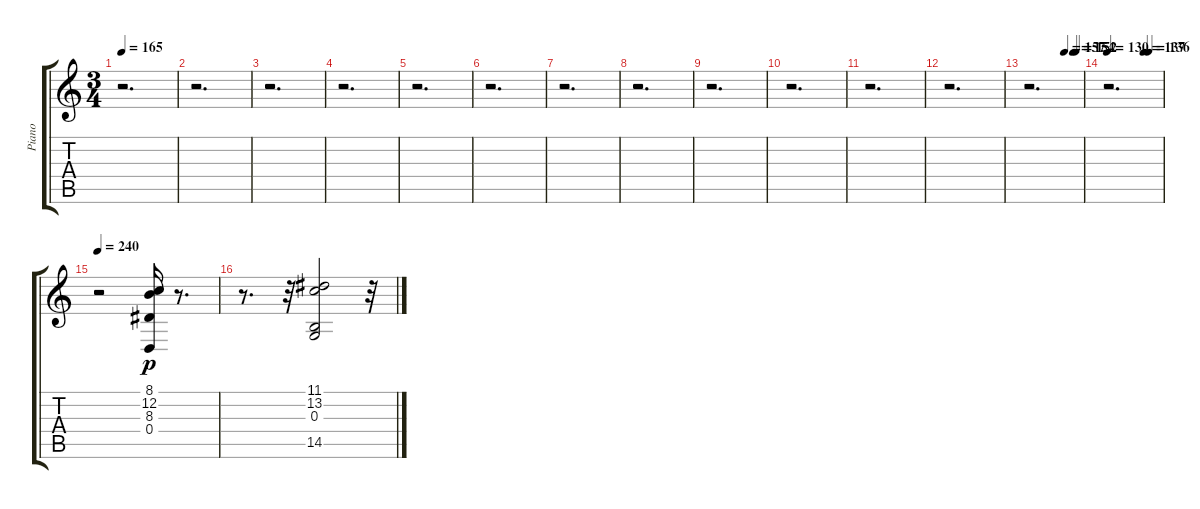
\track ("Piano" "Piano") {instrument acousticgrandpiano}
\staff {score tabs}
\tuning (E4 B3 G3 D3 A2 E2) {hide}
\ts (3 4)
\tempo 165
\clef g2
\ks c
r.2{d dy mf} |
r.2{d} |
r.2{d} |
r.2{d} |
r.2{d} |
r.2{d} |
r.2{d} |
r.2{d} |
r.2{d} |
r.2{d} |
r.2{d} |
r.2{d} |
\tempo (157 0.6666666666666666)
\tempo (154 0.8333333333333334)
\tempo (152 0.875)
r.2{d} |
\tempo 130
\tempo (137 0.6666666666666666)
\tempo (136 0.75)
r.2{d} |
\tempo 240
r.2 (8.1 12.2 8.3 0.4).16{dy p} r.8{d} |
r.8{d} r.32 (11.1 13.2 0.3 14.5).2 r.32
